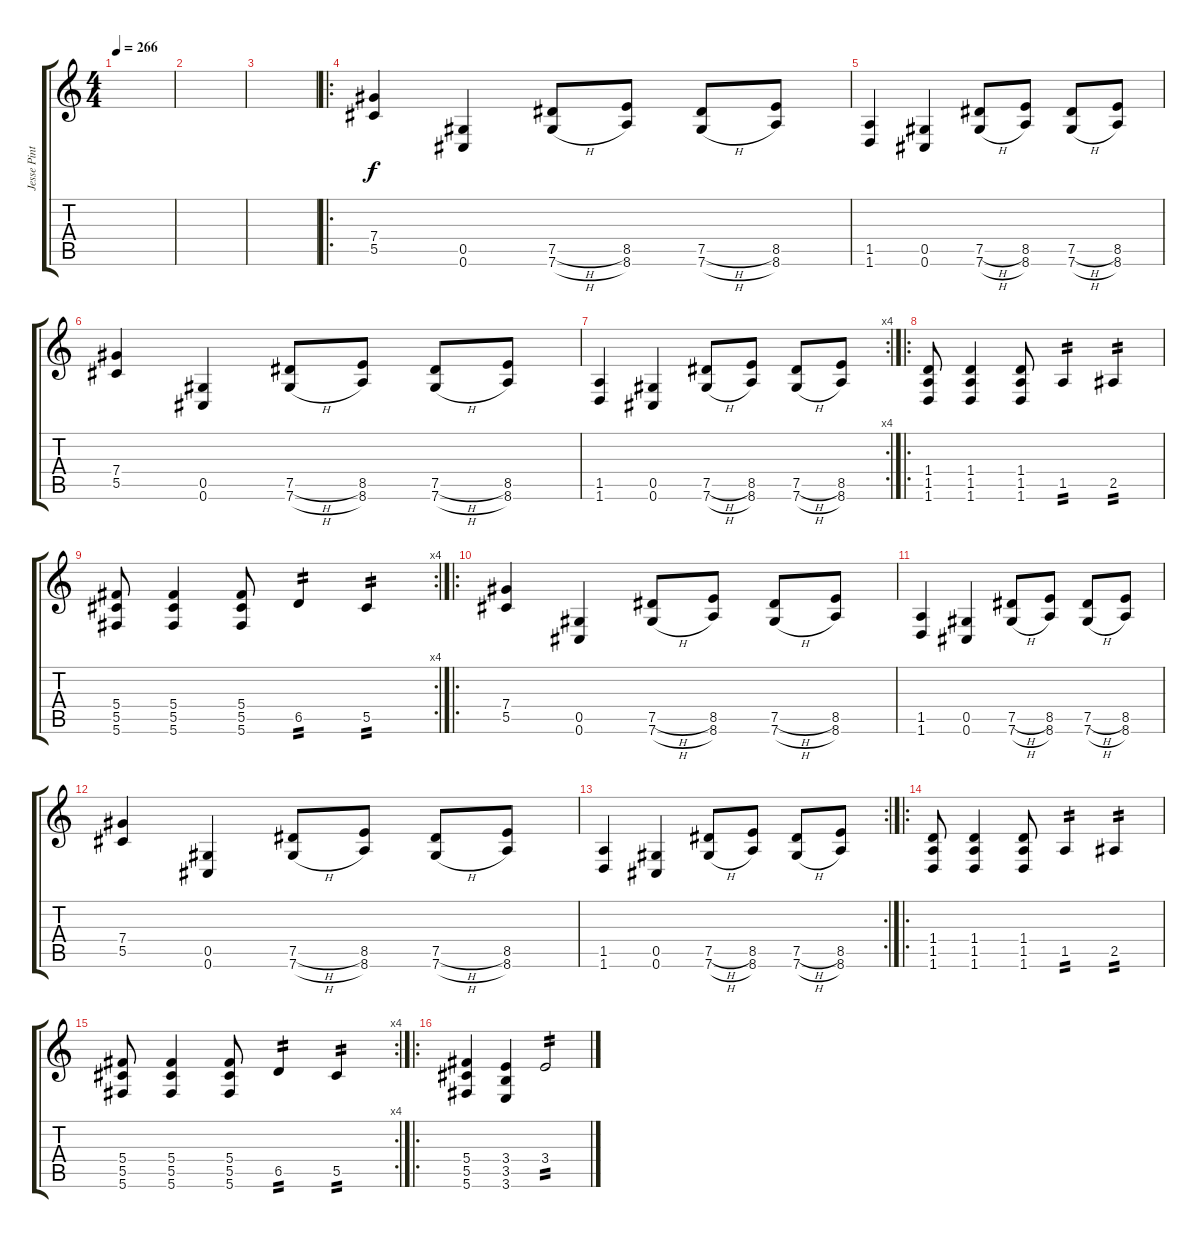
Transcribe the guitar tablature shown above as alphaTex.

\track ("Jesse Pintado" "Jesse Pint") {instrument distortionguitar}
\staff {score tabs}
\tuning (Eb4 Bb3 Gb3 Db3 Ab2 Db2) {hide}
\ts (4 4)
\tempo 266
\clef g2
\ks c
|
|
|
\ro
(7.4 5.5).4 (0.5 0.6).4 (7.5{h} 7.6{h}).8 (8.5 8.6).8 (7.5{h} 7.6{h}).8 (8.5 8.6).8 |
(1.5 1.6).4 (0.5 0.6).4 (7.5{h} 7.6{h}).8 (8.5 8.6).8 (7.5{h} 7.6{h}).8 (8.5 8.6).8 |
(7.4 5.5).4 (0.5 0.6).4 (7.5{h} 7.6{h}).8 (8.5 8.6).8 (7.5{h} 7.6{h}).8 (8.5 8.6).8 |
\rc 4
(1.5 1.6).4 (0.5 0.6).4 (7.5{h} 7.6{h}).8 (8.5 8.6).8 (7.5{h} 7.6{h}).8 (8.5 8.6).8 |
\ro
(1.4 1.5 1.6).8 (1.4 1.5 1.6).4 (1.4 1.5 1.6).8 1.5.4{tp 2} 2.5.4{tp 2} |
\rc 4
(5.4 5.5 5.6).8 (5.4 5.5 5.6).4 (5.4 5.5 5.6).8 6.5.4{tp 2} 5.5.4{tp 2} |
\ro
(7.4 5.5).4 (0.5 0.6).4 (7.5{h} 7.6{h}).8 (8.5 8.6).8 (7.5{h} 7.6{h}).8 (8.5 8.6).8 |
(1.5 1.6).4 (0.5 0.6).4 (7.5{h} 7.6{h}).8 (8.5 8.6).8 (7.5{h} 7.6{h}).8 (8.5 8.6).8 |
(7.4 5.5).4 (0.5 0.6).4 (7.5{h} 7.6{h}).8 (8.5 8.6).8 (7.5{h} 7.6{h}).8 (8.5 8.6).8 |
\rc 2
(1.5 1.6).4 (0.5 0.6).4 (7.5{h} 7.6{h}).8 (8.5 8.6).8 (7.5{h} 7.6{h}).8 (8.5 8.6).8 |
\ro
(1.4 1.5 1.6).8 (1.4 1.5 1.6).4 (1.4 1.5 1.6).8 1.5.4{tp 2} 2.5.4{tp 2} |
\rc 4
(5.4 5.5 5.6).8 (5.4 5.5 5.6).4 (5.4 5.5 5.6).8 6.5.4{tp 2} 5.5.4{tp 2} |
\ro
(5.4 5.5 5.6).4 (3.4 3.5 3.6).4 3.4.2{tp 2}
